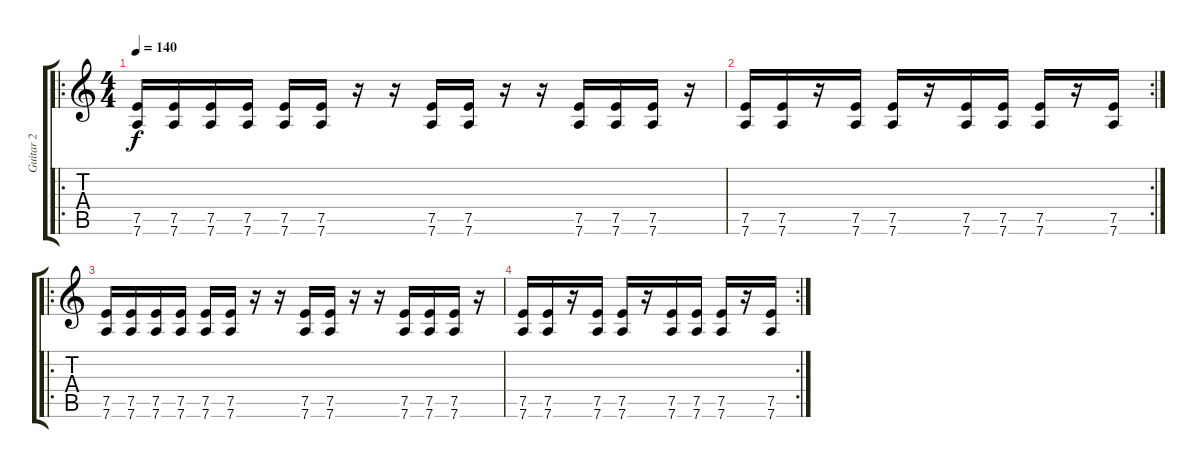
\track ("Guitar 2" "Guitar 2") {instrument distortionguitar}
\staff {score tabs}
\tuning (E4 B3 G3 D3 A2 D2) {hide}
\ro
\ts (4 4)
\tempo 140
\clef g2
\ks c
(7.5 7.6).16{dy f} (7.5 7.6).16 (7.5 7.6).16 (7.5 7.6).16 (7.5 7.6).16 (7.5 7.6).16 r.16 r.16 (7.5 7.6).16 (7.5 7.6).16 r.16 r.16 (7.5 7.6).16 (7.5 7.6).16 (7.5 7.6).16 r.16 |
\rc 2
(7.5 7.6).16 (7.5 7.6).16 r.16 (7.5 7.6).16 (7.5 7.6).16 r.16 (7.5 7.6).16 (7.5 7.6).16 (7.5 7.6).16 r.16 (7.5 7.6).16 |
\ro
(7.5 7.6).16 (7.5 7.6).16 (7.5 7.6).16 (7.5 7.6).16 (7.5 7.6).16 (7.5 7.6).16 r.16 r.16 (7.5 7.6).16 (7.5 7.6).16 r.16 r.16 (7.5 7.6).16 (7.5 7.6).16 (7.5 7.6).16 r.16 |
\rc 2
(7.5 7.6).16 (7.5 7.6).16 r.16 (7.5 7.6).16 (7.5 7.6).16 r.16 (7.5 7.6).16 (7.5 7.6).16 (7.5 7.6).16 r.16 (7.5 7.6).16
